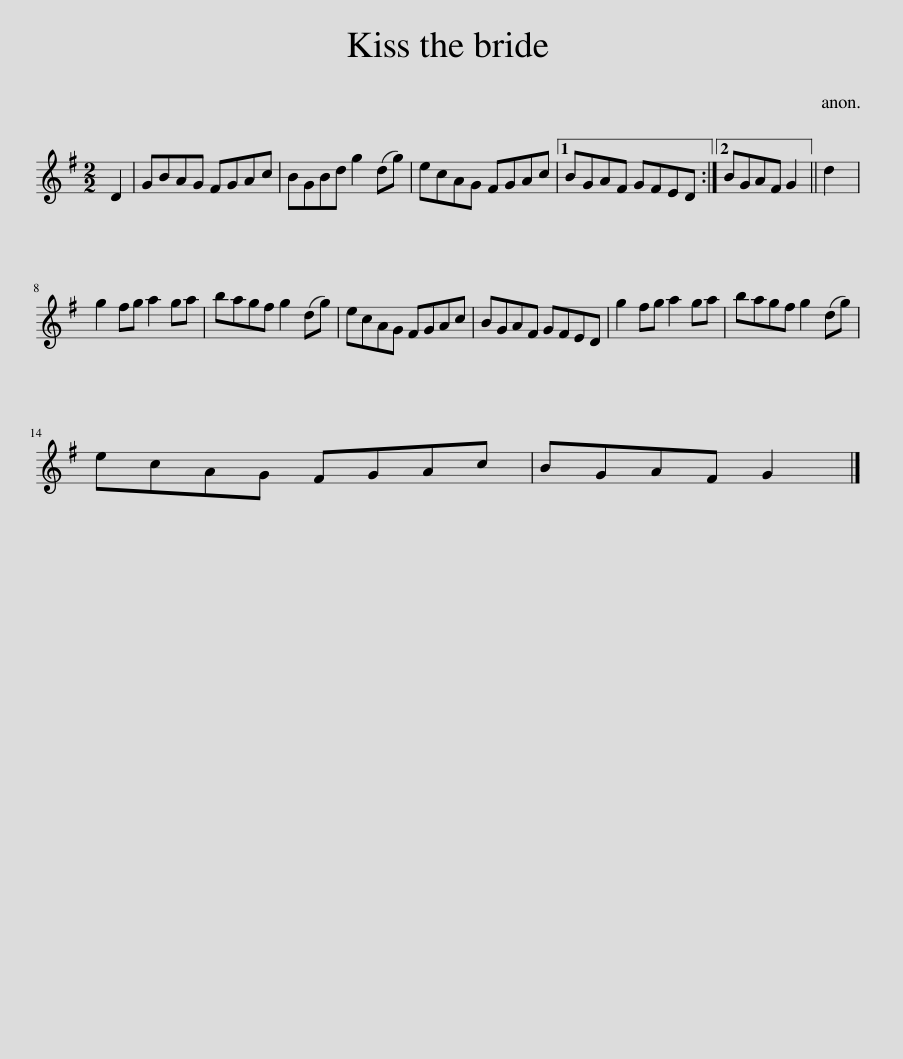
X:1
L:1/8
M:2/2
I:linebreak $
K:G
V:1 treble
V:1
 D2 | GBAG FGAc | BGBd g2 (dg) | ecAG FGAc |1 BGAF GFED :|2 %5
 BGAF G2 || d2 |$ g2 fg a2 ga | bagf g2 (dg) | ecAG FGAc | %10
 BGAF GFED | g2 fg a2 ga | bagf g2 (dg) |$ ecAG FGAc | BGAF G2 |] %15
